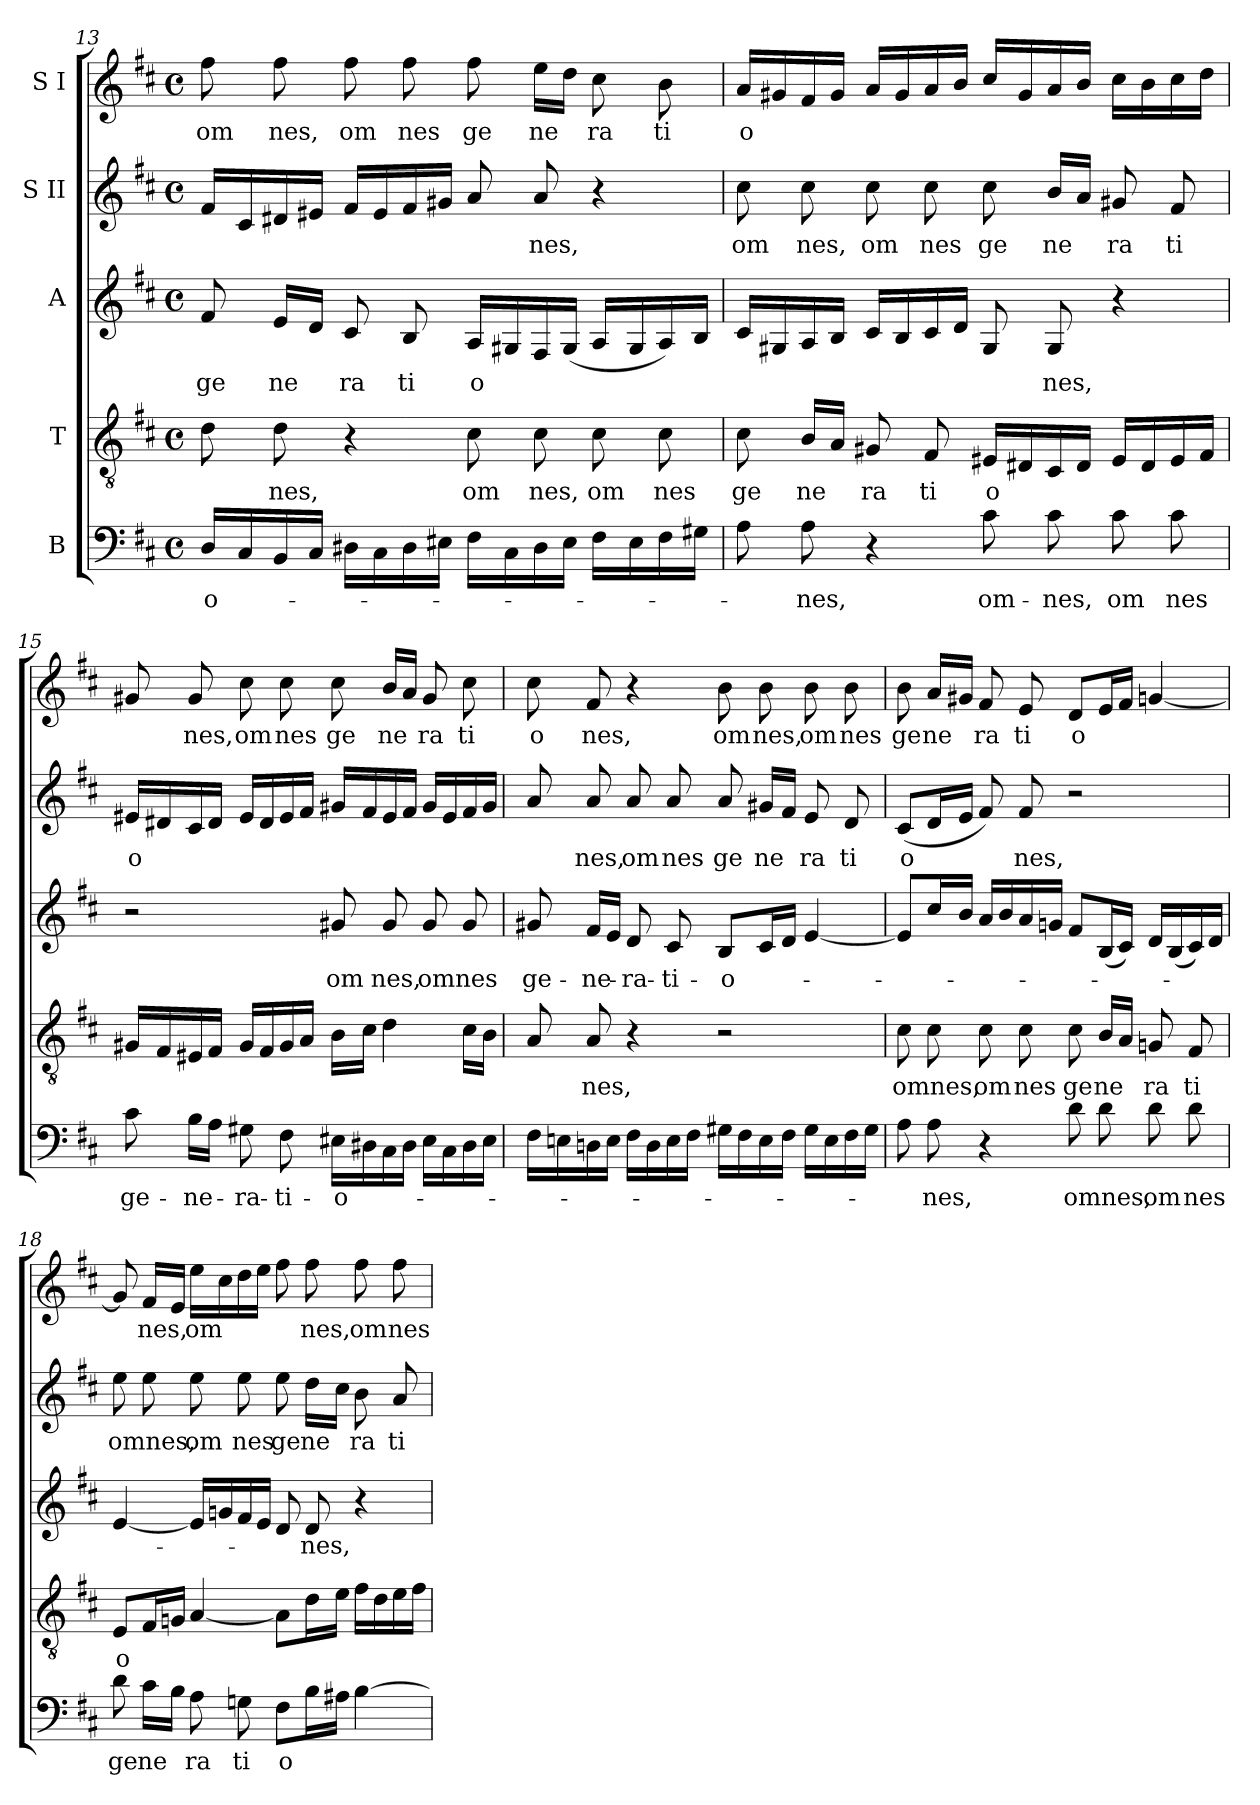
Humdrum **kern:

**kern	**text	**kern	**text	**kern	**text	**kern	**text	**kern	**text
*part5	*part5	*part4	*part4	*part3	*part3	*part2	*part2	*part1	*part1
*staff5	*staff5	*staff4	*staff4	*staff3	*staff3	*staff2	*staff2	*staff1	*staff1
*I"B	*	*I"T	*	*I"A	*	*I"S II	*	*I"S I	*
!!LO:LB:g=z
*clefF4	*	*clefGv2	*	*clefG2	*	*clefG2	*	*clefG2	*
*k[f#c#]	*	*k[f#c#]	*	*k[f#c#]	*	*k[f#c#]	*	*k[f#c#]	*
*D:	*	*D:	*	*D:	*	*D:	*	*D:	*
*M4/4	*	*M4/4	*	*M4/4	*	*M4/4	*	*M4/4	*
*met(c)	*	*met(c)	*	*met(c)	*	*met(c)	*	*met(c)	*
=13	=13	=13	=13	=13	=13	=13	=13	=13	=13
!	!LO:LY:b:cj	!	!	!	!LO:LY:b:cj	!	!	!	!LO:LY:b:cj
*	*	*	*	*	*	*^	*	*	*
16D/L	o-	8d\	.	8f#/	ge	16f#/L	64ryy	.	8ff#\	om
.	.	.	.	.	.	.	2ryy	.	.	.
16C#/	.	.	.	.	.	16c#/	.	.	.	.
!	!	!	!LO:LY:b:cj	!	!LO:LY:b:cj	!	!	!	!	!LO:LY:b:cj
16BB/	.	8d\	nes,	16e/L	ne	16d#X/	.	.	8ff#\	nes,
16C#/J	.	.	.	16d/J	.	16e#X/J	.	.	.	.
!	!	!	!	!	!LO:LY:b:cj	!	!	!	!	!LO:LY:b:cj
16D#X\L	.	4r	.	8c#/	ra	16f#/L	.	.	8ff#\	om
16C#\	.	.	.	.	.	16e#/	.	.	.	.
!	!	!	!	!	!LO:LY:b:cj	!	!	!	!	!LO:LY:b:cj
16D#\	.	.	.	8B/	ti	16f#/	.	.	8ff#\	nes
16E#X\J	.	.	.	.	.	16g#X/J	.	.	.	.
!	!	!	!LO:LY:b:cj	!	!LO:LY:b:cj	!	!	!	!	!LO:LY:b:cj
16F#\L	.	8c#\	om	16A/L	o	8a/	.	.	8ff#\	ge
.	.	.	.	.	.	.	4ryy	.	.	.
16C#\	.	.	.	16G#X/	.	.	.	.	.	.
!	!	!	!LO:LY:b:cj	!	!	!	!	!LO:LY:b:cj	!	!LO:LY:b:cj
16D#\	.	8c#\	nes,	16F#/	.	8a/	.	nes,	16ee\L	ne
16E#\J	.	.	.	(>16G#/J	.	.	.	.	16dd\J	.
!	!	!	!LO:LY:b:cj	!	!	!	!	!	!	!LO:LY:b:cj
16F#\L	.	8c#\	om	16A/L	.	4r	.	.	8cc#\	ra
.	.	.	.	.	.	.	8...ryy	.	.	.
16E#\	.	.	.	16G#/	.	.	.	.	.	.
!	!	!	!LO:LY:b:cj	!	!	!	!	!	!	!LO:LY:b:cj
16F#\	.	8c#\	nes	16A/)	.	.	.	.	8b\	ti
16G#X\J	.	.	.	16B/J	.	.	.	.	.	.
=14	=14	=14	=14	=14	=14	=14	=14	=14	=14	=14
!	!	!	!LO:LY:b:cj	!	!	!	!	!LO:LY:b:cj	!	!LO:LY:b:cj
*	*	*	*	*	*	*v	*v	*	*	*
8A\	.	8c#\	ge	16c#/L	.	8cc#\	om	16a/L	o
.	.	.	.	16G#X/	.	.	.	16g#X/	.
!	!LO:LY:b:cj	!	!LO:LY:b:cj	!	!	!	!LO:LY:b:cj	!	!
8A\	-nes,	16B/L	ne	16A/	.	8cc#\	nes,	16f#/	.
.	.	16A/J	.	16B/J	.	.	.	16g#/J	.
!	!	!	!LO:LY:b:cj	!	!	!	!LO:LY:b:cj	!	!
4r	.	8G#X/	ra	16c#/L	.	8cc#\	om	16a/L	.
.	.	.	.	16B/	.	.	.	16g#/	.
!	!	!	!LO:LY:b:cj	!	!	!	!LO:LY:b:cj	!	!
.	.	8F#/	ti	16c#/	.	8cc#\	nes	16a/	.
.	.	.	.	16d/J	.	.	.	16b/J	.
!	!LO:LY:b:cj	!	!LO:LY:b:cj	!	!	!	!LO:LY:b:cj	!	!
8c#\	om-	16E#X/L	o	8G#/	.	8cc#\	ge	16cc#/L	.
.	.	16D#X/	.	.	.	.	.	16g#/	.
!	!LO:LY:b:cj	!	!	!	!LO:LY:b:cj	!	!LO:LY:b:cj	!	!
8c#\	-nes,	16C#/	.	8G#/	nes,	16b/L	ne	16a/	.
.	.	16D#/J	.	.	.	16a/J	.	16b/J	.
!	!LO:LY:b:cj	!	!	!	!	!	!LO:LY:b:cj	!	!
8c#\	om	16E#/L	.	4r	.	8g#X/	ra	16cc#\L	.
.	.	16D#/	.	.	.	.	.	16b\	.
!	!LO:LY:b:cj	!	!	!	!	!	!LO:LY:b:cj	!	!
8c#\	nes	16E#/	.	.	.	8f#/	ti	16cc#\	.
.	.	16F#/J	.	.	.	.	.	16dd\J	.
=15	=15	=15	=15	=15	=15	=15	=15	=15	=15
!	!LO:LY:b:cj	!	!	!	!	!	!LO:LY:b:cj	!	!
8c#\	ge-	16G#X/L	.	2r	.	16e#X/L	o	8g#X/	.
.	.	16F#/	.	.	.	16d#X/	.	.	.
!	!LO:LY:b:cj	!	!	!	!	!	!	!	!LO:LY:b:cj
16B\L	-ne-	16E#X/	.	.	.	16c#/	.	8g#/	nes,
16A\J	.	16F#/J	.	.	.	16d#/J	.	.	.
!	!LO:LY:b:cj	!	!	!	!	!	!	!	!LO:LY:b:cj
8G#X\	-ra-	16G#/L	.	.	.	16e#/L	.	8cc#\	om
.	.	16F#/	.	.	.	16d#/	.	.	.
!	!LO:LY:b:cj	!	!	!	!	!	!	!	!LO:LY:b:cj
8F#\	-ti-	16G#/	.	.	.	16e#/	.	8cc#\	nes
.	.	16A/J	.	.	.	16f#/J	.	.	.
!	!LO:LY:b:cj	!	!	!	!LO:LY:b:cj	!	!	!	!LO:LY:b:cj
16E#X\L	-o-	16B\L	.	8g#X/	om	16g#X/L	.	8cc#\	ge
16D#X\	.	16c#\J	.	.	.	16f#/	.	.	.
!	!	!	!	!	!LO:LY:b:cj	!	!	!	!LO:LY:b:cj
16C#\	.	4d\	.	8g#/	nes,	16e#/	.	16b/L	ne
16D#\J	.	.	.	.	.	16f#/J	.	16a/J	.
!	!	!	!	!	!LO:LY:b	!	!	!	!LO:LY:b:cj
16E#\L	.	.	.	8g#/	omnes	16g#/L	.	8g#/	ra
16C#\	.	.	.	.	.	16e#/	.	.	.
!	!	!	!	!	!	!	!	!	!LO:LY:b:cj
16D#\	.	16c#\L	.	8g#/	.	16f#/	.	8cc#\	ti
16E#\J	.	16B\J	.	.	.	16g#/J	.	.	.
!!LO:LB:g=z
=16	=16	=16	=16	=16	=16	=16	=16	=16	=16
!	!	!	!	!	!LO:LY:b:cj	!	!	!	!LO:LY:b:cj
16F#\L	.	8A/	.	8g#X/	ge-	8a/	.	8cc#\	o
16En\	.	.	.	.	.	.	.	.	.
!	!	!	!LO:LY:b:cj	!	!LO:LY:b:cj	!	!LO:LY:b:cj	!	!LO:LY:b:cj
16Dn\	.	8A/	nes,	16f#/L	-ne-	8a/	nes,	8f#/	nes,
16E\J	.	.	.	16e/J	.	.	.	.	.
!	!	!	!	!	!LO:LY:b:cj	!	!LO:LY:b:cj	!	!
16F#\L	.	4r	.	8d/	-ra-	8a/	om	4r	.
16D\	.	.	.	.	.	.	.	.	.
!	!	!	!	!	!LO:LY:b:cj	!	!LO:LY:b:cj	!	!
16E\	.	.	.	8c#/	-ti-	8a/	nes	.	.
16F#\J	.	.	.	.	.	.	.	.	.
!	!	!	!	!	!LO:LY:b:cj	!	!LO:LY:b:cj	!	!LO:LY:b:cj
16G#X\L	.	2r	.	8B/L	-o-	8a/	ge	8b\	om
16F#\	.	.	.	.	.	.	.	.	.
!	!	!	!	!	!	!	!LO:LY:b:cj	!	!LO:LY:b:cj
16E\	.	.	.	16c#/	.	16g#X/L	ne	8b\	nes,
16F#\J	.	.	.	16d/J	.	16f#/J	.	.	.
!	!	!	!	!	!	!	!LO:LY:b:cj	!	!LO:LY:b:cj
16G#\L	.	.	.	[<4e/	.	8e/	ra	8b\	om
16E\	.	.	.	.	.	.	.	.	.
!	!	!	!	!	!	!	!LO:LY:b:cj	!	!LO:LY:b:cj
16F#\	.	.	.	.	.	8d/	ti	8b\	nes
16G#\J	.	.	.	.	.	.	.	.	.
=17	=17	=17	=17	=17	=17	=17	=17	=17	=17
!	!	!	!LO:LY:b	!	!	!	!LO:LY:b:cj	!	!LO:LY:b:cj
8A\	.	8c#\	omnes,	8e/L]	.	(<8c#/L	o	8b\	ge
!	!LO:LY:b:cj	!	!	!	!	!	!	!	!LO:LY:b:cj
8A\	-nes,	8c#\	.	16cc#/	.	16d/	.	16a/L	ne
.	.	.	.	16b/J	.	16e/J	.	16g#X/J	.
!	!	!	!LO:LY:b:cj	!	!	!	!	!	!LO:LY:b:cj
4r	.	8c#\	om	16a/L	.	8f#/)	.	8f#/	ra
.	.	.	.	16b/	.	.	.	.	.
!	!	!	!LO:LY:b:cj	!	!	!	!LO:LY:b:cj	!	!LO:LY:b:cj
.	.	8c#\	nes	16a/	.	8f#/	nes,	8e/	ti
.	.	.	.	16gn/J	.	.	.	.	.
!	!LO:LY:b	!	!LO:LY:b:cj	!	!	!	!	!	!LO:LY:b:cj
8d\	omnes,	8c#\	ge	8f#/L	.	2r	.	8d/L	o
!	!	!	!LO:LY:b:cj	!	!	!	!	!	!
8d\	.	16B/L	ne	(>16B/	.	.	.	16e/	.
.	.	16A/J	.	16c#/J)	.	.	.	16f#/J	.
!	!LO:LY:b:cj	!	!LO:LY:b:cj	!	!	!	!	!	!
8d\	om	8Gn/	ra	16d/L	.	.	.	[<4gn/	.
.	.	.	.	(>16B/	.	.	.	.	.
!	!LO:LY:b:cj	!	!LO:LY:b:cj	!	!	!	!	!	!
8d\	nes	8F#/	ti	16c#/)	.	.	.	.	.
.	.	.	.	16d/J	.	.	.	.	.
=18	=18	=18	=18	=18	=18	=18	=18	=18	=18
!	!LO:LY:b:cj	!	!LO:LY:b:cj	!	!	!	!LO:LY:b	!	!
8d\	ge	8E/L	o	[<4e/	.	8ee\	omnes,	8g/]	.
!	!LO:LY:b:cj	!	!	!	!	!	!	!	!LO:LY:b
16c#\L	ne	16F#/	.	.	.	8ee\	.	16f#/L	nes,
16B\J	.	16Gn/J	.	.	.	.	.	16e/J	.
!	!LO:LY:b:cj	!	!	!	!	!	!LO:LY:b:cj	!	!LO:LY:b
8A\	ra	[<4A/	.	16e/L]	.	8ee\	om	16ee\L	om
.	.	.	.	16gn/	.	.	.	16cc#\	.
!	!LO:LY:b:cj	!	!	!	!	!	!LO:LY:b:cj	!	!
8Gn\	ti	.	.	16f#/	.	8ee\	nes	16dd\	.
.	.	.	.	16e/J	.	.	.	16ee\J	.
!	!LO:LY:b:cj	!	!	!	!	!	!LO:LY:b:cj	!	!
8F#\L	o	8A\L]	.	8d/	.	8ee\	ge	8ff#\	.
!	!	!	!	!	!LO:LY:b:cj	!	!LO:LY:b:cj	!	!LO:LY:b:cj
16B\	.	16d\	.	8d/	-nes,	16dd\L	ne	8ff#\	nes,
16A#X\J	.	16e\J	.	.	.	16cc#\J	.	.	.
!	!	!	!	!	!	!	!LO:LY:b:cj	!	!LO:LY:b:cj
[>4B\	.	16f#\L	.	4r	.	8b\	ra	8ff#\	om
.	.	16d\	.	.	.	.	.	.	.
!	!	!	!	!	!	!	!LO:LY:b:cj	!	!LO:LY:b:cj
.	.	16e\	.	.	.	8a/	ti	8ff#\	nes
.	.	16f#\J	.	.	.	.	.	.	.
=	=	=	=	=	=	=	=	=	=
*-	*-	*-	*-	*-	*-	*-	*-	*-	*-
